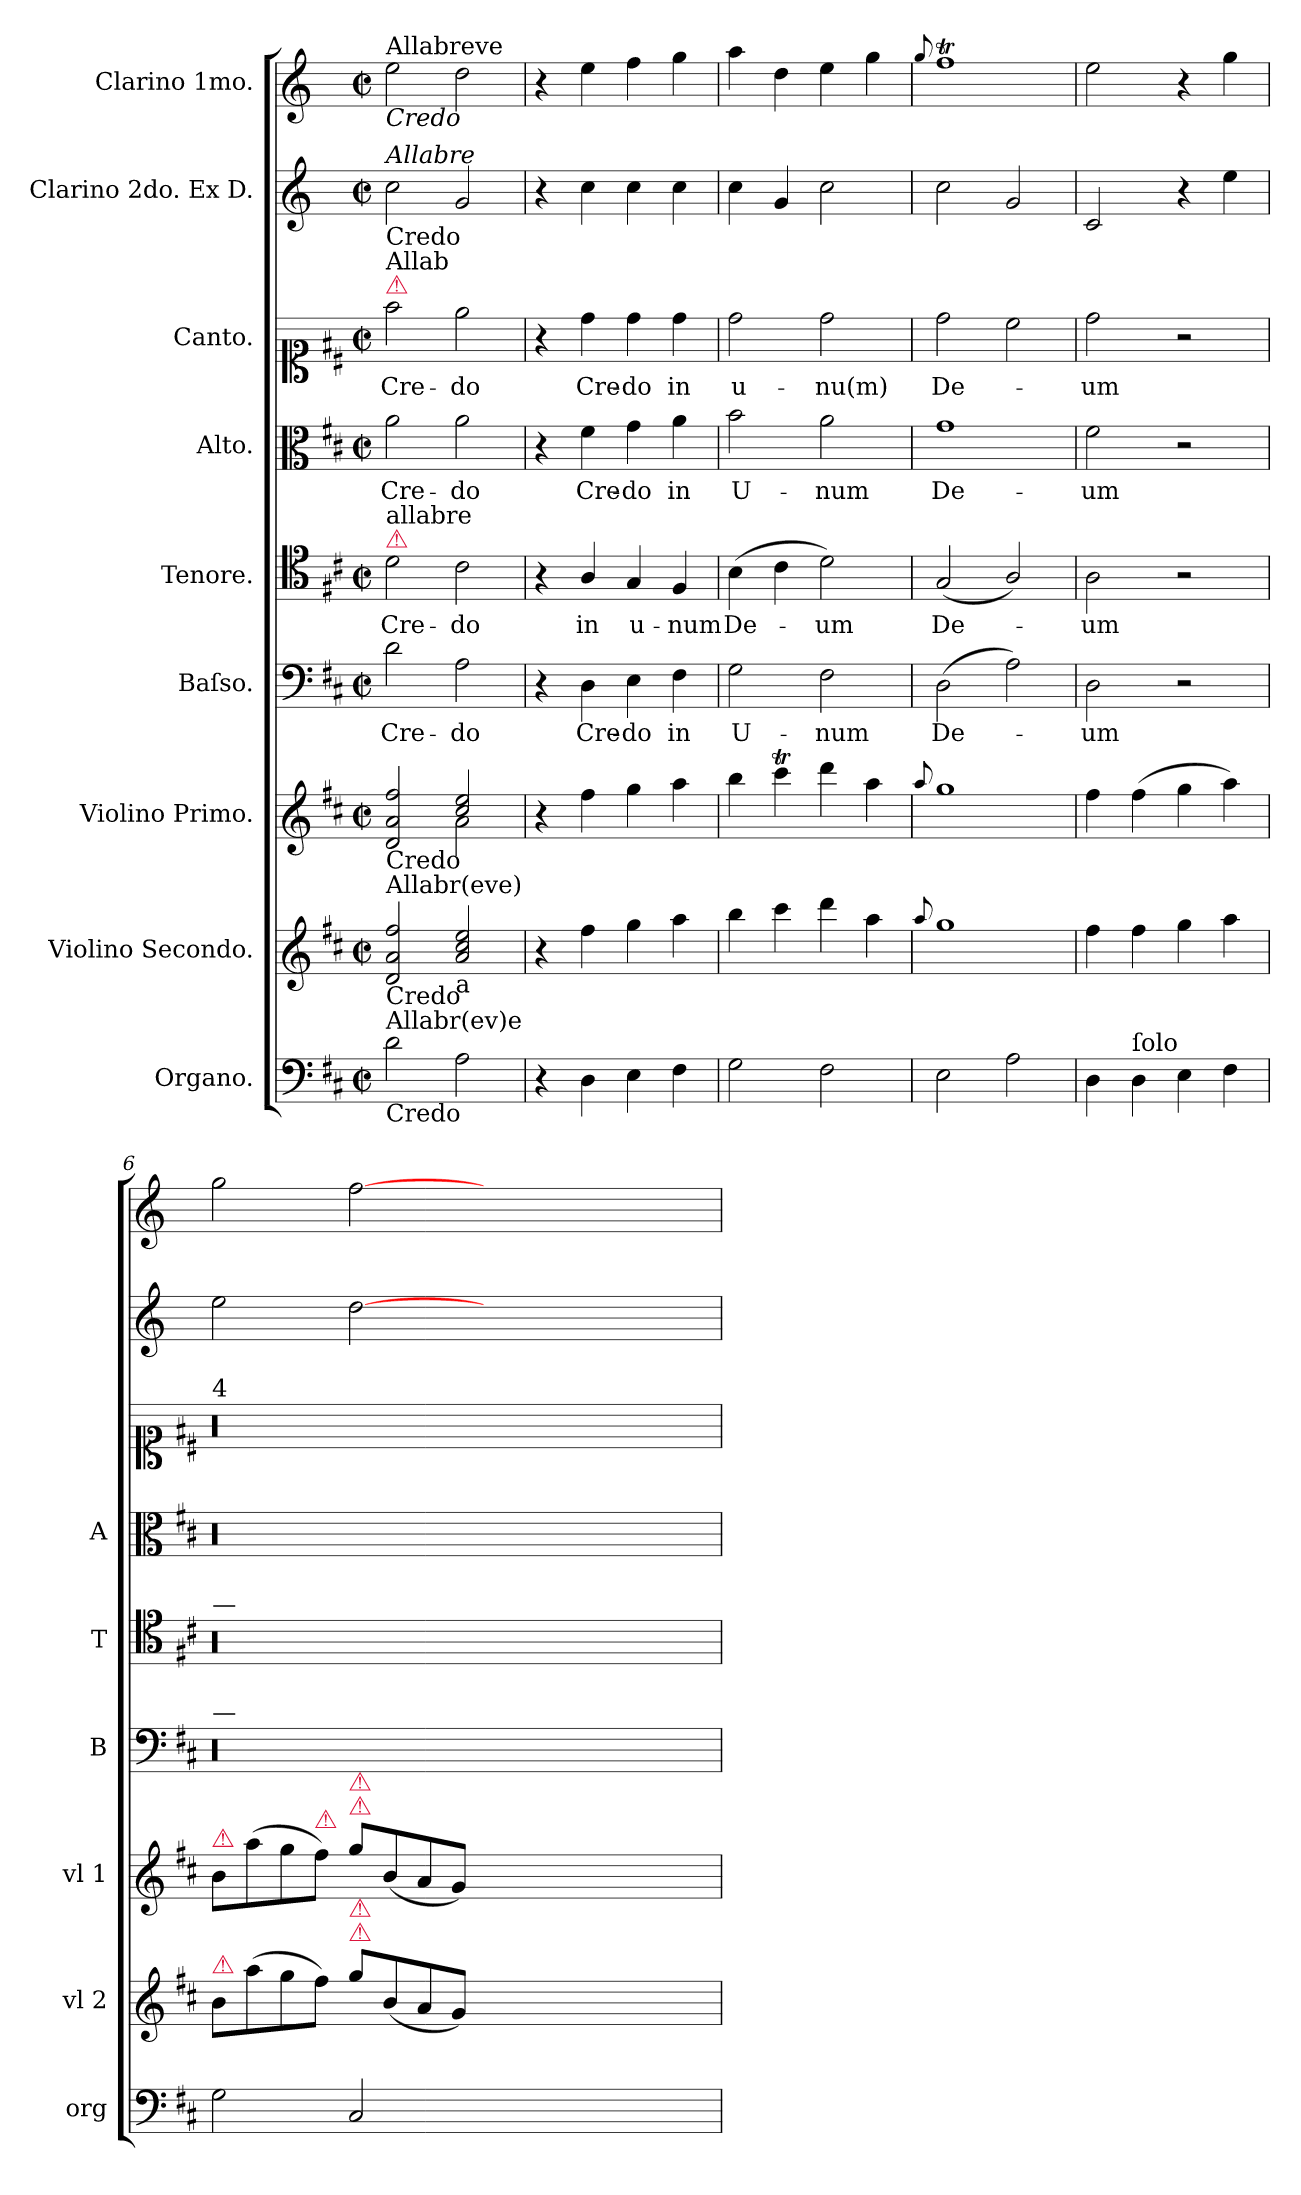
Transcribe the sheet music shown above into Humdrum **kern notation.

**kern	**kern	**kern	**kern	**text	**kern	**text	**kern	**text	**kern	**text	**kern	**kern
*part9	*part8	*part7	*part6	*part6	*part5	*part5	*part4	*part4	*part3	*part3	*part2	*part1
*staff9	*staff8	*staff7	*staff6	*staff6	*staff5	*staff5	*staff4	*staff4	*staff3	*staff3	*staff2	*staff1
*I"Organo.	*I"Violino Secondo.	*I"Violino Primo.	*I"Baſso.	*	*I"Tenore.	*	*I"Alto.	*	*I"Canto.	*	*I"Clarino 2do. Ex D.	*I"Clarino 1mo.
*I'org	*I'vl 2	*I'vl 1	*I'B	*	*I'T	*	*I'A	*	*	*	*	*
*clefF4	*clefG2	*clefG2	*clefF4	*	*clefC4	*	*clefC3	*	*clefC1	*	*clefG2	*clefG2
*	*	*	*	*	*	*	*	*	*	*	*ITrd-1c-2	*ITrd-1c-2
*k[f#c#]	*k[f#c#]	*k[f#c#]	*k[f#c#]	*	*k[f#c#]	*	*k[f#c#]	*	*k[f#c#]	*	*k[f#c#]	*k[f#c#]
*M2/2	*M2/2	*M2/2	*M2/2	*	*M2/2	*	*M2/2	*	*M2/2	*	*M2/2	*M2/2
*met(c|)	*met(c|)	*met(c|)	*met(c|)	*	*met(c|)	*	*met(c|)	*	*met(c|)	*	*met(c|)	*met(c|)
=1	=1	=1	=1	=1	=1	=1	=1	=1	=1	=1	=1	=1
*	*	*^	*	*	*	*	*	*	*	*	*	*
!	!	!	!	!	!	!	!	!	!	!	!	!	!LO:TX:b:i:t=Credo
!	!	!	!	!	!	!	!	!	!	!	!	!	!LO:TX:a:t=Allabreve
!	!	!	!	!	!	!	!	!	!	!	!	!LO:TX:b:t=Credo	!
!	!	!	!	!	!	!	!	!	!	!	!	!LO:TX:a:i:t=Allabre	!
!	!	!	!	!	!	!	!	!	!	!LO:TX:a:color=crimson:t=⚠	!	!	!
!	!	!	!	!	!	!	!	!	!	!LO:TX:a:t=Allab	!	!	!
!	!	!	!	!	!	!LO:TX:a:color=crimson:t=⚠	!	!	!	!	!	!	!
!	!	!	!	!	!	!LO:TX:a:t=allabre	!	!	!	!	!	!	!
!	!	!LO:TX:b:t=Credo	!	!	!	!	!	!	!	!	!	!	!
!	!LO:TX:b:t=Credo	!	!	!	!	!	!	!	!	!	!	!	!
!	!LO:TX:a:t=Allabr(eve)	!	!	!	!	!	!	!	!	!	!	!	!
!LO:TX:b:t=Credo	!	!	!	!	!	!	!	!	!	!	!	!	!
!LO:TX:a:t=Allabr(ev)e	!	!	!	!	!	!	!	!	!	!	!	!	!
2d\	2d/ 2a/ 2ff#/	2d/ 2a/ 2ff#/	2ryy	2d\	Cre-	2d\	Cre-	2a\	Cre-	2ff#\	Cre-	2dd\	2ff#\
!	!LO:TX:b:t=a	!	!	!	!	!	!	!	!	!	!	!	!
2A\	2a/ 2cc#/ 2ee/	2cc#/ 2ee/	2a\	2A\	-do	2c#\	-do	2a\	-do	2ee\	-do	2a/	2ee\
*	*	*v	*v	*	*	*	*	*	*	*	*	*	*
=2	=2	=2	=2	=2	=2	=2	=2	=2	=2	=2	=2	=2
4r	4r	4r	4r	.	4r	.	4r	.	4r	.	4r	4r
4D\	4ff#\	4ff#\	4D\	Cre-	4A/	in	4f#\	Cre-	4dd\	Cre-	4dd\	4ff#\
4E\	4gg\	4gg\	4E\	-do	4G/	u-	4g\	-do	4dd\	-do	4dd\	4gg\
4F#\	4aa\	4aa\	4F#\	in	4F#/	-num	4a\	in	4dd\	in	4dd\	4aa\
=3	=3	=3	=3	=3	=3	=3	=3	=3	=3	=3	=3	=3
2G\	4bb\	4bb\	2G\	U-	(>4B\	De-	2b\	U-	2dd\	u-	4dd\	4bb\
.	4ccc#\	4ccc#t\	.	.	4c#\	.	.	.	.	.	4a/	4ee\
2F#\	4ddd\	4ddd\	2F#\	-num	2d\)	-um	2a\	-num	2dd\	-nu(m)	2dd\	4ff#\
.	4aa\	4aa\	.	.	.	.	.	.	.	.	.	4aa\
=4	=4	=4	=4	=4	=4	=4	=4	=4	=4	=4	=4	=4
.	8qqaa/	8qqaa/	.	.	.	.	.	.	.	.	.	8qqaa/
2E\	1gg	1gg	(>2D\	De-	(>2G/	De-	1g	De-	2dd\	De-	2dd\	1ggT
2A\	.	.	2A\)	.	2A/)	.	.	.	2cc#\	.	2a/	.
=5	=5	=5	=5	=5	=5	=5	=5	=5	=5	=5	=5	=5
4D\	4ff#\	4ff#\	2D\	-um	2A\	-um	2f#\	-um	2dd\	-um	2d/	2ff#\
!LO:TX:a:t=ſolo	!	!	!	!	!	!	!	!	!	!	!	!
4D\	4ff#\	(>4ff#\	.	.	.	.	.	.	.	.	.	.
4E\	4gg\	4gg\	2r	.	2r	.	2r	.	2r	.	4r	4r
4F#\	4aa\	4aa\)	.	.	.	.	.	.	.	.	4ff#\	4aa\
=6	=6	=6	=6	=6	=6	=6	=6	=6	=6	=6	=6	=6
!	!	!	!	!	!	!	!	!	!LO:TX:a:t=4	!	!	!
!	!	!	!	!	!LO:TX:a:t=—	!	!	!	!	!	!	!
!	!	!	!LO:TX:a:t=—	!	!	!	!	!	!	!	!	!
!	!	!LO:TX:a:color=crimson:t=⚠	!	!	!	!	!	!	!	!	!	!
!	!LO:TX:a:color=crimson:t=⚠	!	!	!	!	!	!	!	!	!	!	!
2G\	8b\L	8b\L	00r	.	00r	.	00r	.	00r	.	2ff#\	2aa\
.	(>8aa\	(>8aa\	.	.	.	.	.	.	.	.	.	.
.	8gg\	8gg\	.	.	.	.	.	.	.	.	.	.
!	!	!LO:TX:a:color=crimson:t=⚠	!	!	!	!	!	!	!	!	!	!
.	8ff#\J)	8ff#\J)	.	.	.	.	.	.	.	.	.	.
!	!	!LO:TX:a:color=crimson:t=⚠	!	!	!	!	!	!	!	!	!	!
!	!	!LO:TX:a:color=crimson:t=⚠	!	!	!	!	!	!	!	!	!	!
!	!LO:TX:a:color=crimson:t=⚠	!	!	!	!	!	!	!	!	!	!	!
!	!LO:TX:a:color=crimson:t=⚠	!	!	!	!	!	!	!	!	!	!	!
2C#/	8gg\L	8gg\L	.	.	.	.	.	.	.	.	[2ee\	[2gg\
.	(<8b/	(<8b/	.	.	.	.	.	.	.	.	.	.
.	8a/	8a/	.	.	.	.	.	.	.	.	.	.
.	8g/J)	8g/J)	.	.	.	.	.	.	.	.	.	.
0.ryy	0.ryy	0.ryy	.	.	.	.	.	.	.	.	0.ryy	0.ryy
=	=	=	=	=	=	=	=	=	=	=	=	=
*-	*-	*-	*-	*-	*-	*-	*-	*-	*-	*-	*-	*-
